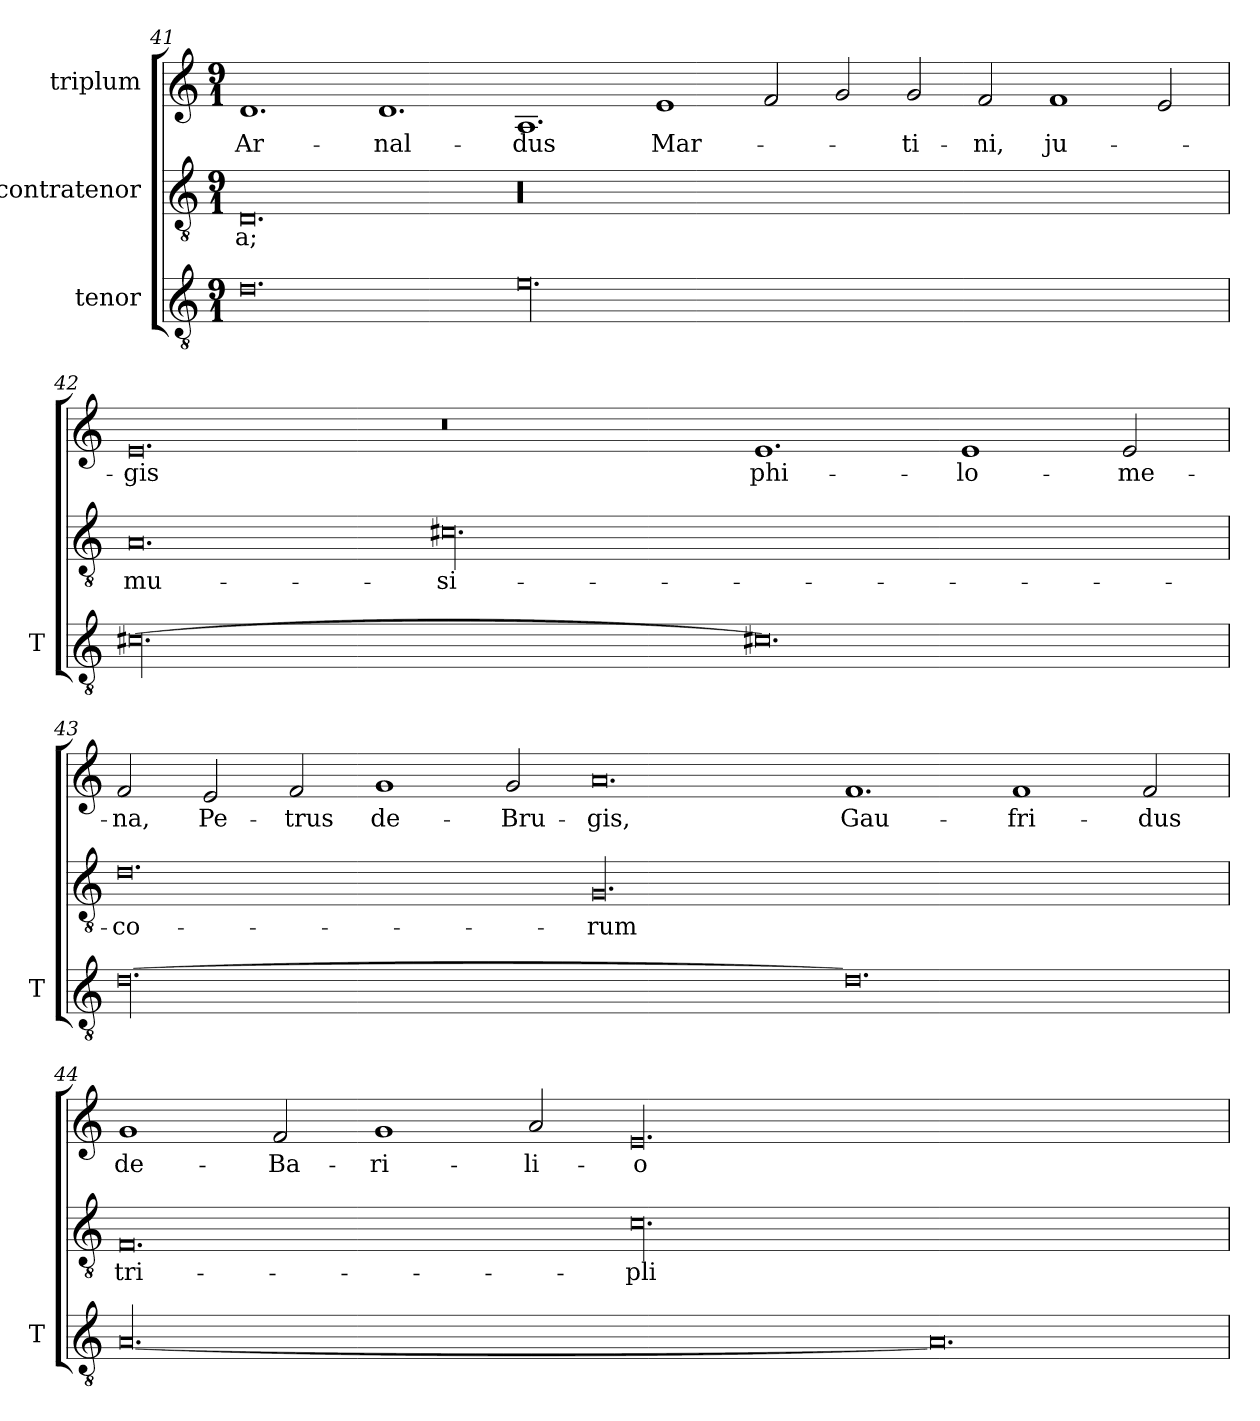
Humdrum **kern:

**kern	**kern	**text	**kern	**text
*part3	*part2	*part2	*part1	*part1
*staff3	*staff2	*staff2	*staff1	*staff1
*I"tenor	*I"contratenor	*	*I"triplum	*
*I'T	*	*	*	*
*clefGv2	*clefGv2	*	*clefG2	*
*k[]	*k[]	*	*k[]	*
*C:	*C:	*	*C:	*
*M9/1	*M9/1	*	*M9/1	*
=41	=41	=41	=41	=41
0.d\	0.D/	-a;	1.d/	Ar-
.	.	.	1.d/	-nal-
00.e\	00.r	.	1.A/	-dus
.	.	.	1e/	Mar-
.	.	.	2f/	.
.	.	.	2g/	.
.	.	.	2g/	-ti-
.	.	.	2f/	-ni,
.	.	.	1f/	ju-
.	.	.	2e/	.
=42	=42	=42	=42	=42
[00.c#X\	0.A/	mu-	0.e/	-gis
.	00.c#X\	-si-	0.r	.
0.c#X\]	.	.	1.e/	phi-
.	.	.	1e/	-lo-
.	.	.	2e/	-me-
=43	=43	=43	=43	=43
[00.d\	0.d\	-co-	2f/	-na,
.	.	.	2e/	Pe-
.	.	.	2f/	-trus
.	.	.	1g/	de-
.	.	.	2g/	Bru-
.	00.G/	-rum	0.a/	-gis,
0.d\]	.	.	1.f/	Gau-
.	.	.	1f/	-fri-
.	.	.	2f/	-dus
=44	=44	=44	=44	=44
[00.A/	0.F/	tri-	1g/	de-
.	.	.	2f/	Ba-
.	.	.	1g/	-ri-
.	.	.	2a/	-li-
.	00.c\	-pli	00.e/	-o
0.A/]	.	.	.	.
=	=	=	=	=
*-	*-	*-	*-	*-
